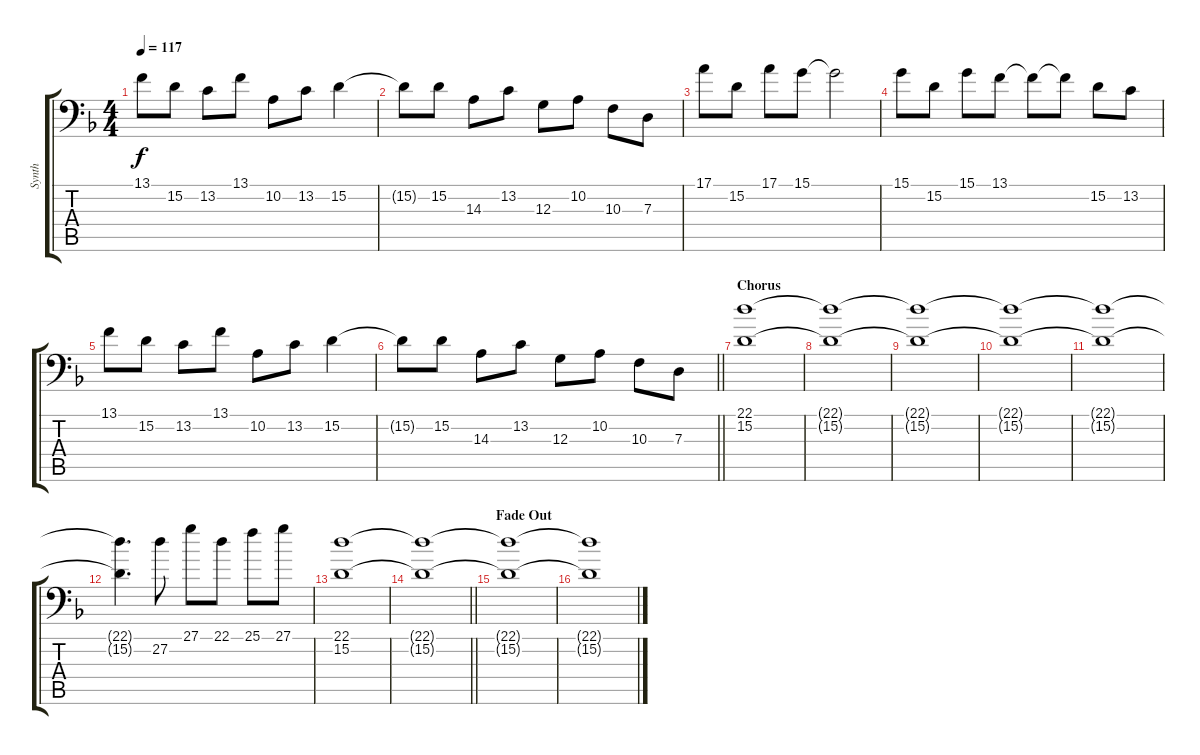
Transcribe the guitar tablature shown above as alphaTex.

\track ("Synth" "Synth") {instrument lead2sawtooth}
\staff {score tabs}
\tuning (E3 B2 G2 D2 A1 E1) {hide}
\ts (4 4)
\tempo 117
\clef f4
\ks f
13.1.8{dy f} 15.2.8 13.2.8 13.1.8 10.2.8 13.2.8 15.2.4 |
15.2{t}.8 15.2.8 14.3.8 13.2.8 12.3.8 10.2.8 10.3.8 7.3.8 |
17.1.8 15.2.8 17.1.8 15.1.8 15.1{t}.2 |
15.1.8 15.2.8 15.1.8 13.1.8 13.1{t}.8 13.1{t}.8 15.2.8 13.2.8 |
13.1.8 15.2.8 13.2.8 13.1.8 10.2.8 13.2.8 15.2.4 |
\barLineRight lightlight
15.2{t}.8 15.2.8 14.3.8 13.2.8 12.3.8 10.2.8 10.3.8 7.3.8 |
\section ("" "Chorus")
(22.1 15.2).1 |
(22.1{t} 15.2{t}).1 |
(22.1{t} 15.2{t}).1 |
(22.1{t} 15.2{t}).1 |
(22.1{t} 15.2{t}).1 |
(22.1{t} 15.2{t}).4{d} 27.2.8 27.1.8 22.1.8 25.1.8 27.1.8 |
(22.1 15.2).1 |
\barLineRight lightlight
(22.1{t} 15.2{t}).1 |
\section ("" "Fade Out")
(22.1{t} 15.2{t}).1 |
(22.1{t} 15.2{t}).1
